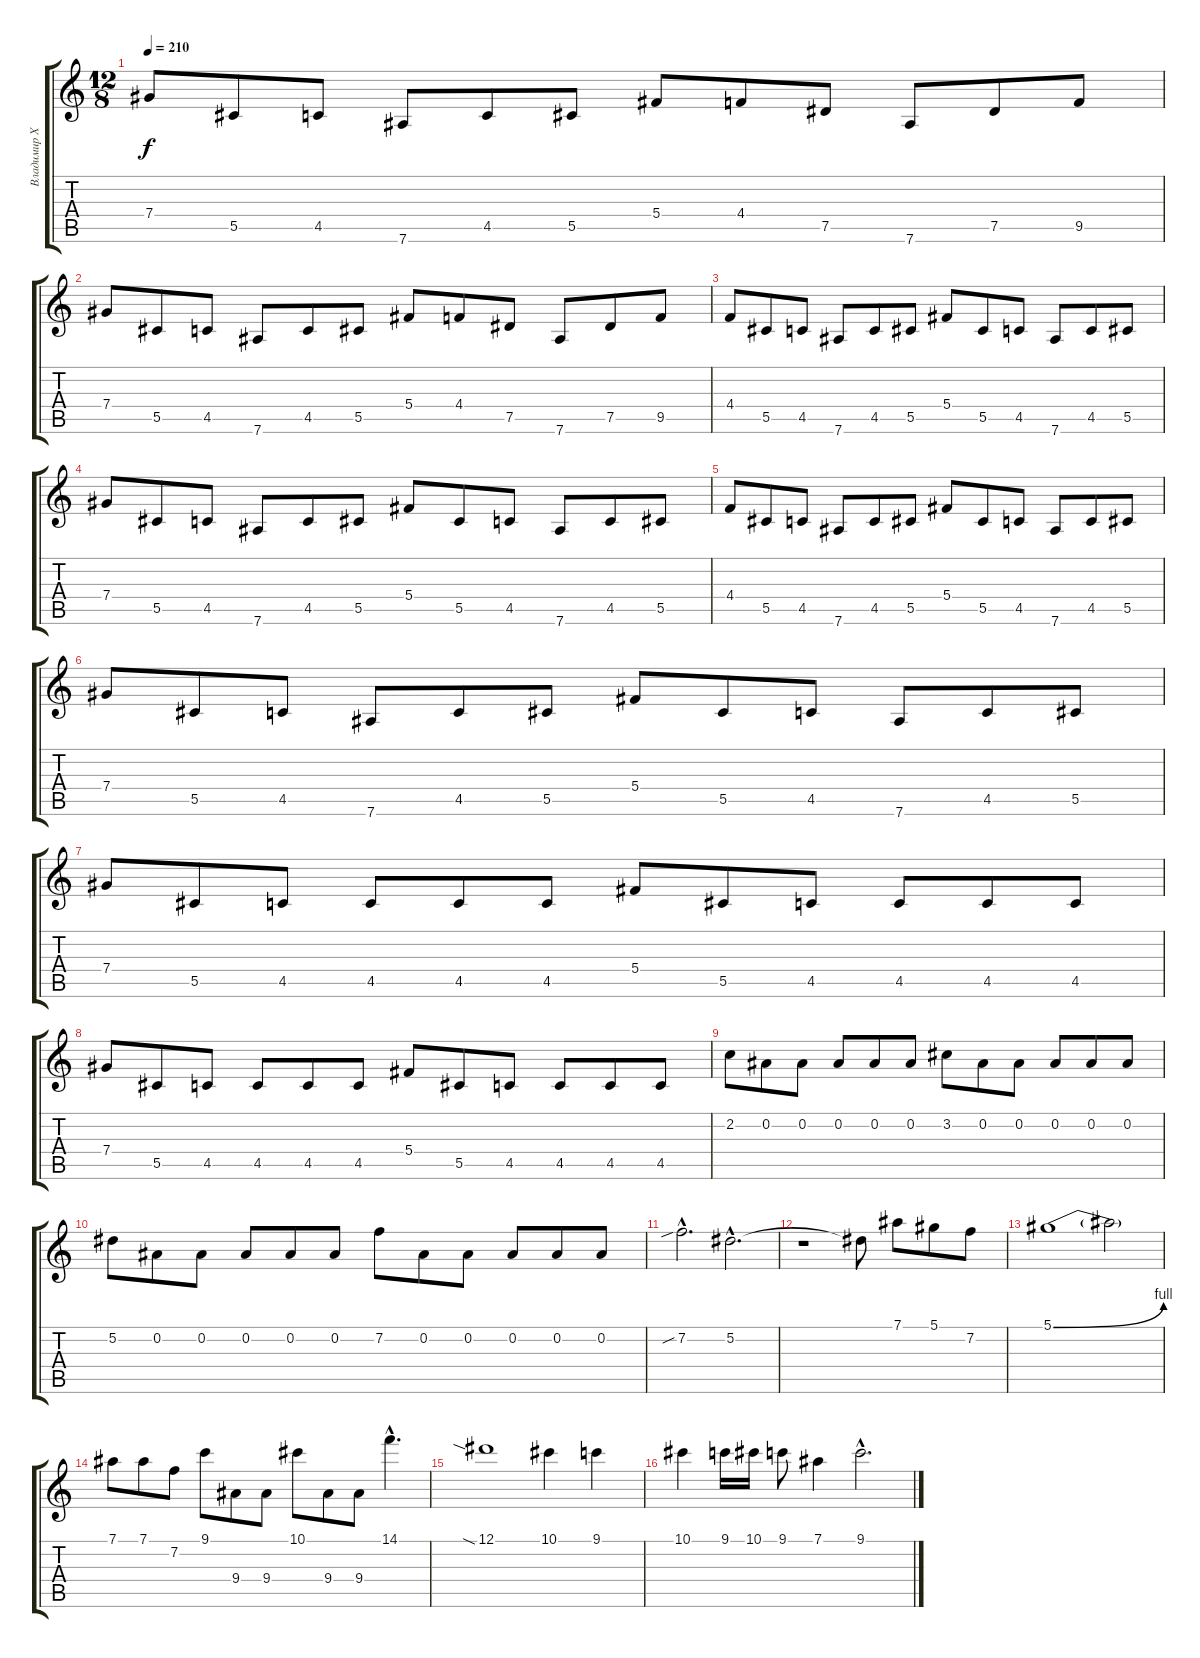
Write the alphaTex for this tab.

\track ("Владимир Холстинин" "Владимир Х") {instrument overdrivenguitar}
\staff {score tabs}
\tuning (Eb4 Bb3 Gb3 Db3 Ab2 Eb2) {hide}
\ts (12 8)
\tempo 210
\clef g2
\ks c
7.4.8{dy f} 5.5.8 4.5.8 7.6.8 4.5.8 5.5.8 5.4.8 4.4.8 7.5.8 7.6.8 7.5.8 9.5.8 |
7.4.8 5.5.8 4.5.8 7.6.8 4.5.8 5.5.8 5.4.8 4.4.8 7.5.8 7.6.8 7.5.8 9.5.8 |
4.4.8 5.5.8 4.5.8 7.6.8 4.5.8 5.5.8 5.4.8 5.5.8 4.5.8 7.6.8 4.5.8 5.5.8 |
7.4.8 5.5.8 4.5.8 7.6.8 4.5.8 5.5.8 5.4.8 5.5.8 4.5.8 7.6.8 4.5.8 5.5.8 |
4.4.8 5.5.8 4.5.8 7.6.8 4.5.8 5.5.8 5.4.8 5.5.8 4.5.8 7.6.8 4.5.8 5.5.8 |
7.4.8 5.5.8 4.5.8 7.6.8 4.5.8 5.5.8 5.4.8 5.5.8 4.5.8 7.6.8 4.5.8 5.5.8 |
7.4.8 5.5.8 4.5.8 4.5.8 4.5.8 4.5.8 5.4.8 5.5.8 4.5.8 4.5.8 4.5.8 4.5.8 |
7.4.8 5.5.8 4.5.8 4.5.8 4.5.8 4.5.8 5.4.8 5.5.8 4.5.8 4.5.8 4.5.8 4.5.8 |
2.2.8 0.2.8 0.2.8 0.2.8 0.2.8 0.2.8 3.2.8 0.2.8 0.2.8 0.2.8 0.2.8 0.2.8 |
5.2.8 0.2.8 0.2.8 0.2.8 0.2.8 0.2.8 7.2.8 0.2.8 0.2.8 0.2.8 0.2.8 0.2.8 |
7.2{sib hac}.2{d} 5.2{hac}.2{d} |
r.1 5.2{t}.8 7.1.8 5.1.8 7.2.8 |
5.1{be (bend 0 0 60 4)}.1 5.1{t}.2 |
7.1.8 7.1.8 7.2.8 9.1.8 9.4.8 9.4.8 10.1.8 9.4.8 9.4.8 14.1{hac}.4{d} |
12.1{sia}.1 10.1.4 9.1.4 |
10.1.4 9.1.16 10.1.16 9.1.8 7.1.4 9.1{hac}.2{d}
